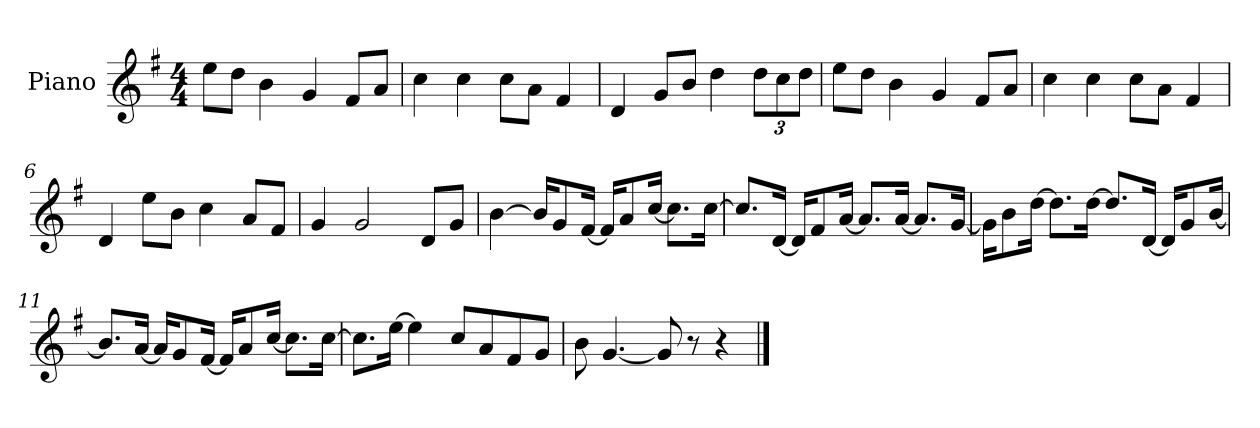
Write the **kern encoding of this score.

**kern
*part1
*staff1
*I"Piano
*I'P-no
*clefG2
*k[f#]
*M4/4
*MM90
=1
8ee\L
8dd\J
4b\
4g/
8f#/L
8a/J
=2
4cc\
4cc\
8cc\L
8a\J
4f#/
=3
4d/
8g/L
8b/J
4dd\
*Xbrackettup
12dd\L
12cc\
12dd\J
=4
8ee\L
8dd\J
4b\
4g/
8f#/L
8a/J
=5
4cc\
4cc\
8cc\L
8a\J
4f#/
=6
4d/
8ee\L
8b\J
4cc\
8a/L
8f#/J
!!LO:LB:g=z
=7
4g/
2g/
8d/L
8g/J
=8
[4b\
16b/KL]
8g/
[16f#/Jk
16f#/KL]
8a/
[16cc/Jk
8.cc\L]
[16cc\Jk
=9
8.cc/L]
[16d/Jk
16d/KL]
8f#/
[16a/Jk
8.a/L]
[16a/Jk
8.a/L]
[16g/Jk
=10
16g\KL]
8b\
[16dd\Jk
8.dd\L]
[16dd\Jk
8.dd/L]
[16d/Jk
16d/KL]
8g/
[16b/Jk
!!LO:LB:g=z
=11
8.b/L]
[16a/Jk
16a/KL]
8g/
[16f#/Jk
16f#/KL]
8a/
[16cc/Jk
8.cc\L]
[16cc\Jk
=12
8.cc\L]
[16ee\Jk
4ee\]
8cc/L
8a/
8f#/
8g/J
=13
8b\
[4.g/
8g/]
8r
4r
==
*-
